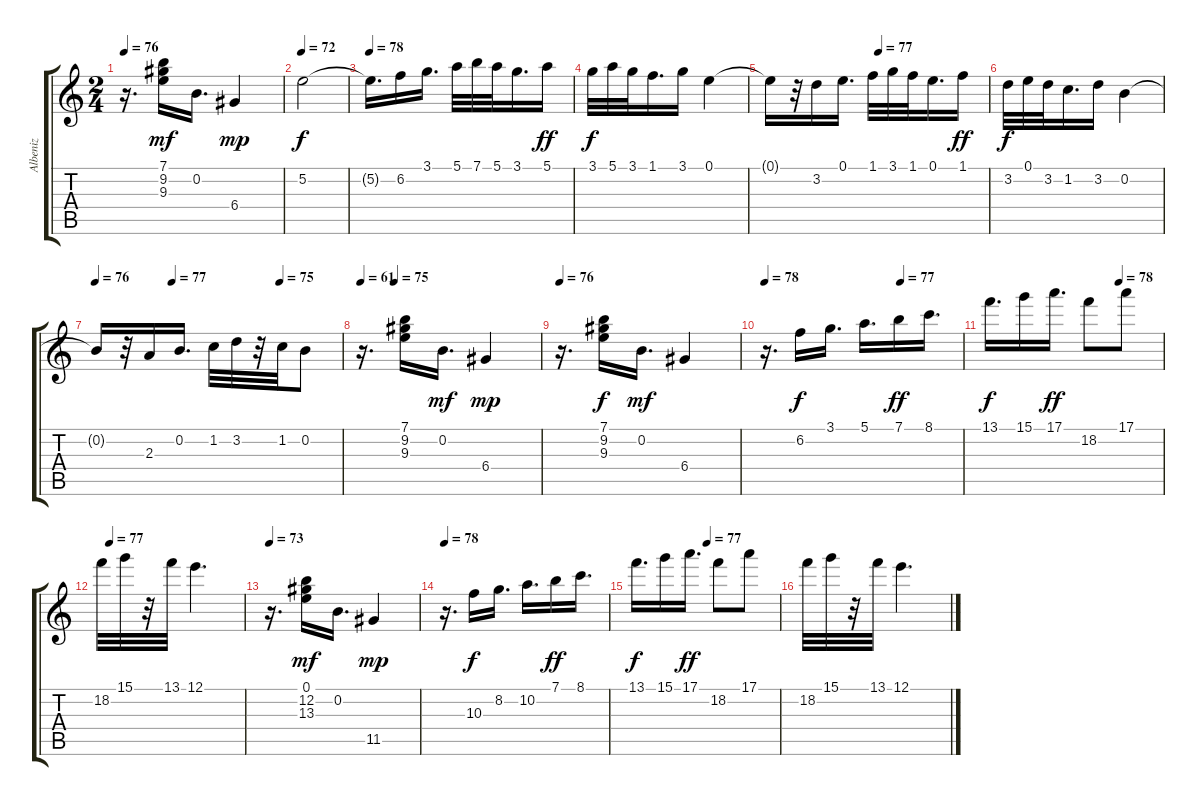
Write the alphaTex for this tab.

\track ("Albeniz" "Albeniz") {instrument acousticguitarnylon}
\staff {score tabs}
\tuning (E4 B3 G3 D3 A2 E2) {hide}
\ts (2 4)
\tempo 76
\clef g2
\ks c
r.16{d dy mf} (7.1 9.2 9.3).16 0.2.16{d} 6.4.4{dy mp} |
\tempo 72
5.2.2{dy f} |
\tempo 78
5.2{t}.16{d} 6.2.16 3.1.16{d} 5.1.32 7.1.32 5.1.32 3.1.16{d} 5.1.16{dy ff} |
3.1.32{dy f} 5.1.32 3.1.32 1.1.16{d} 3.1.16 0.1.4 |
\tempo (77 0.5)
0.1{t}.16 r.32 3.2.16 0.1.16{d} 1.1.32 3.1.32 1.1.32 0.1.16{d} 1.1.16{dy ff} |
3.2.32{dy f} 0.1.32 3.2.32 1.2.16{d} 3.2.16 0.2.4 |
\tempo 76
\tempo (77 0.3125)
\tempo (75 0.75)
0.2{t}.16 r.32 2.3.16 0.2.16{d} 1.2.32 3.2.32 r.32 1.2.32 0.2.8 |
\tempo 61
\tempo (75 0.1875)
r.16{d} (7.1 9.2 9.3).16 0.2.16{d dy mf} 6.4.4{dy mp} |
\tempo 76
r.16{d} (7.1 9.2 9.3).16{dy f} 0.2.16{d dy mf} 6.4.4 |
\tempo 78
\tempo (77 0.6875)
r.16{d} 6.2.16{dy f} 3.1.16{d} 5.1.16{d} 7.1.16{dy ff} 8.1.16{d} |
\tempo (78 0.75)
13.1.16{d dy f} 15.1.16 17.1.16{d dy ff} 18.2.8 17.1.8 |
\tempo (77 0.0625)
18.2.32 15.1.32 r.32 13.1.32 12.1.4{d} |
\tempo 73
r.16{d} (0.1 12.2 13.3).16{dy mf} 0.2.16{d} 11.5.4{dy mp} |
\tempo 78
r.16{d} 10.3.16{dy f} 8.2.16{d} 10.2.16{d} 7.1.16{dy ff} 8.1.16{d} |
\tempo (77 0.5)
13.1.16{d dy f} 15.1.16 17.1.16{d dy ff} 18.2.8 17.1.8 |
18.2.32 15.1.32 r.32 13.1.32 12.1.4{d}
